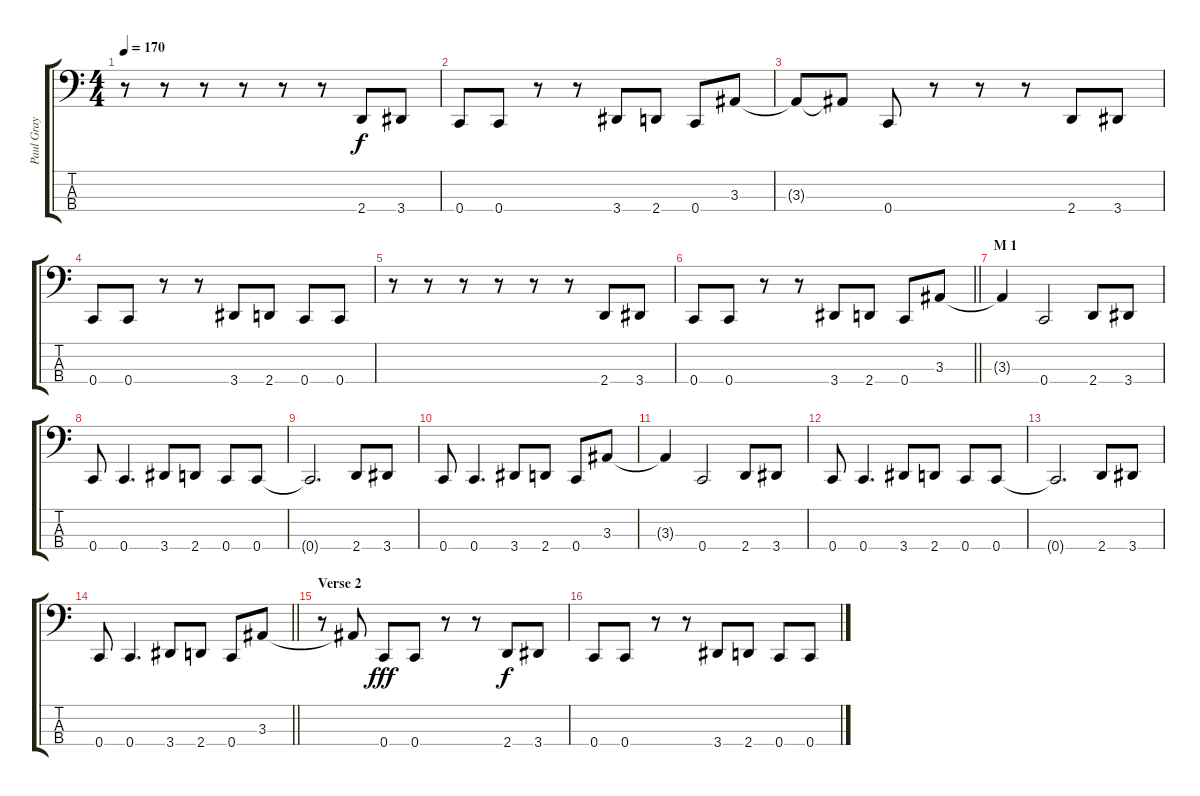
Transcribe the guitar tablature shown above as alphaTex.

\track ("Paul Gray" "Paul Gray") {instrument electricbasspick}
\staff {score tabs}
\tuning (F2 C2 G1 C1) {hide}
\ts (4 4)
\tempo 170
\clef f4
\ks c
r.8{dy f} r.8 r.8 r.8 r.8 r.8 2.4.8 3.4.8 |
0.4.8 0.4.8 r.8 r.8 3.4.8 2.4.8 0.4.8 3.3.8 |
3.3{t}.8 3.3{t}.8 0.4.8 r.8 r.8 r.8 2.4.8 3.4.8 |
0.4.8 0.4.8 r.8 r.8 3.4.8 2.4.8 0.4.8 0.4.8 |
r.8 r.8 r.8 r.8 r.8 r.8 2.4.8 3.4.8 |
\barLineRight lightlight
0.4.8 0.4.8 r.8 r.8 3.4.8 2.4.8 0.4.8 3.3.8 |
\section ("" "M 1")
3.3{t}.4 0.4.2 2.4.8 3.4.8 |
0.4.8 0.4.4{d} 3.4.8 2.4.8 0.4.8 0.4.8 |
0.4{t}.2{d} 2.4.8 3.4.8 |
0.4.8 0.4.4{d} 3.4.8 2.4.8 0.4.8 3.3.8 |
3.3{t}.4 0.4.2 2.4.8 3.4.8 |
0.4.8 0.4.4{d} 3.4.8 2.4.8 0.4.8 0.4.8 |
0.4{t}.2{d} 2.4.8 3.4.8 |
\barLineRight lightlight
0.4.8 0.4.4{d} 3.4.8 2.4.8 0.4.8 3.3.8 |
\section ("" "Verse 2")
r.8 3.3{t}.8 0.4.8{dy fff} 0.4.8 r.8 r.8 2.4.8{dy f} 3.4.8 |
0.4.8 0.4.8 r.8 r.8 3.4.8 2.4.8 0.4.8 0.4.8
